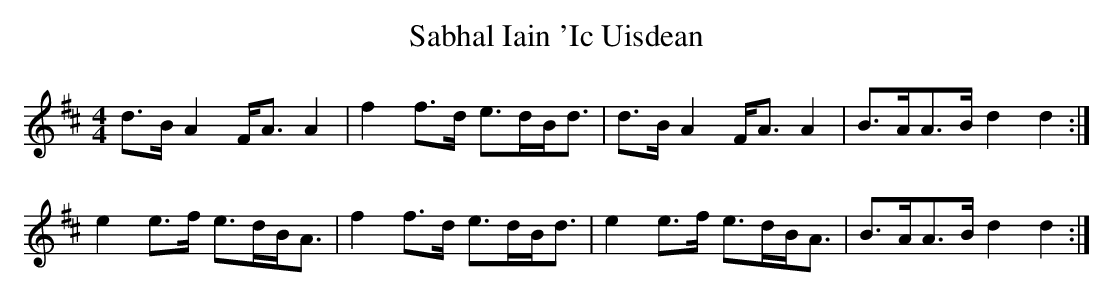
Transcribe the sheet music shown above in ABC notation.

X:1
T:Sabhal Iain 'Ic Uisdean
M:4/4
L:1/8
K:D
d>B A2 F<A A2 | f2 f>d e>dB<d | d>B A2 F<A A2 | B>AA>B d2 d2 :|
e2 e>f e>dB<A | f2 f>d e>dB<d | e2 e>f e>dB<A | B>AA>B d2 d2 :|
